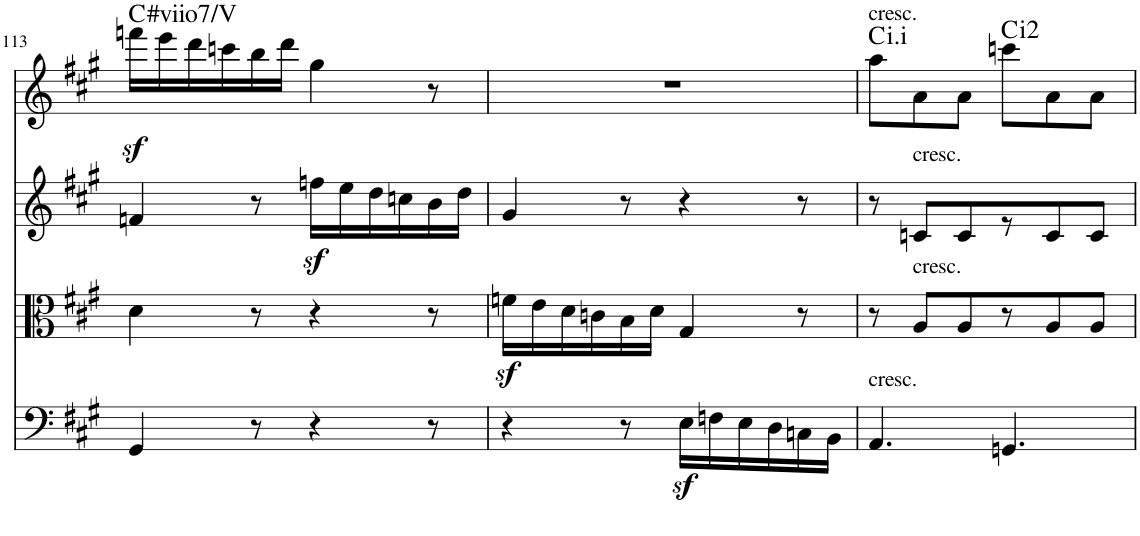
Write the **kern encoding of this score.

**kern	**kern	**kern	**kern	**harte
*part4	*part3	*part2	*part1	*part1
*staff4	*staff3	*staff2	*staff1	*
*I"Violoncello	*I"Viola	*I"Violin 2	*I"Violin 1	*
*I'Vc	*I'Vla	*I'Vln	*I'Vln	*
!!LO:PB:g=z
*clefF4	*clefC3	*clefG2	*clefG2	*
*k[f#c#g#]	*k[f#c#g#]	*k[f#c#g#]	*k[f#c#g#]	*
*A:	*A:	*A:	*A:	*
*M6/8	*M6/8	*M6/8	*M6/8	*
=113	=113	=113	=113	=113
!	!	!	!	!LO:H:kt=#viio
4GG#/	4d\	4fn/	16fffn\LL	.
.	.	.	16eee\	.
.	.	.	16ddd\	.
.	.	.	16cccn\	.
8r	8r	8r	16bb\	.
.	.	.	16ddd\JJ	.
4r	4r	16ffnz<\LL	4gg#\	.
.	.	16ee\	.	.
.	.	16dd\	.	.
.	.	16ccn\	.	.
8r	8r	16b\	8r	.
.	.	16dd\JJ	.	.
=114	=114	=114	=114	=114
4r	16fnz<\LL	4g#/	2.r	.
.	16e\	.	.	.
.	16d\	.	.	.
.	16cn\	.	.	.
8r	16B\	8r	.	.
.	16d\JJ	.	.	.
16Ez<\LL	4G#/	4r	.	.
16Fn\	.	.	.	.
16E\	.	.	.	.
16D\	.	.	.	.
16Cn\	8r	8r	.	.
16BB\JJ	.	.	.	.
=115	=115	=115	=115	=115
!	!	!	!LO:TX:a:t=cresc.	!
!LO:TX:a:t=cresc.	!	!	!	!LO:H:kt=i.i
4.AA/	8r	8r	8aa\L	.
!	!	!LO:TX:a:t=cresc.	!	!
!	!LO:TX:a:t=cresc.	!	!	!
.	8A/L	8cn/L	8a\	.
.	8A/	8c/	8a\J	.
!	!	!	!	!LO:H:kt=i
4.GGn/	8r	8r	8cccn\L	.
.	8A/	8c/	8a\	.
.	8A/J	8c/J	8a\J	.
=	=	=	=	=
*-	*-	*-	*-	*-
